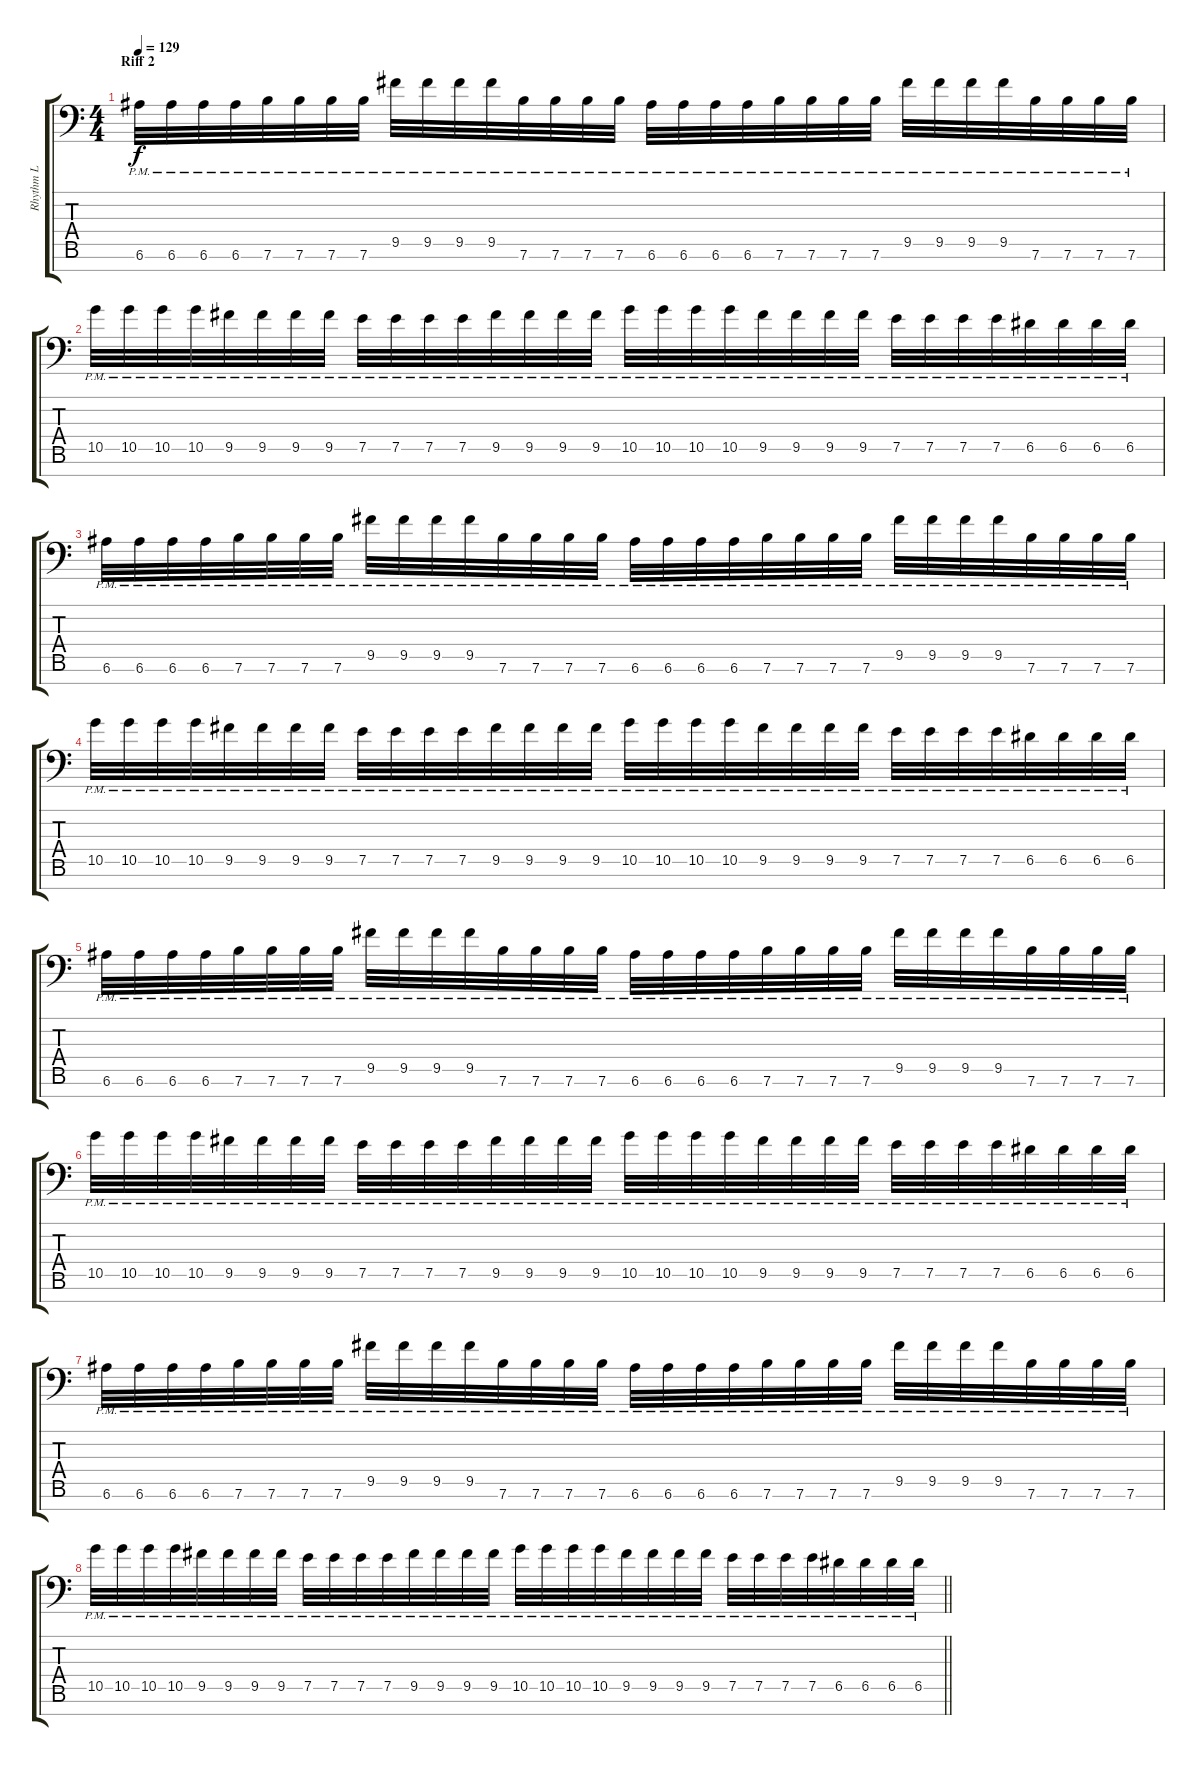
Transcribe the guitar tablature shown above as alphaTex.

\track ("Rhythm L" "Rhythm L") {instrument distortionguitar}
\staff {score tabs}
\tuning (E4 B3 G3 D3 A2 E2 A1) {hide}
\ts (4 4)
\section ("" "Riff 2")
\tempo 129
\clef f4
\ks c
6.6{pm}.32{dy f} 6.6{pm}.32 6.6{pm}.32 6.6{pm}.32 7.6{pm}.32 7.6{pm}.32 7.6{pm}.32 7.6{pm}.32 9.5{pm}.32 9.5{pm}.32 9.5{pm}.32 9.5{pm}.32 7.6{pm}.32 7.6{pm}.32 7.6{pm}.32 7.6{pm}.32 6.6{pm}.32 6.6{pm}.32 6.6{pm}.32 6.6{pm}.32 7.6{pm}.32 7.6{pm}.32 7.6{pm}.32 7.6{pm}.32 9.5{pm}.32 9.5{pm}.32 9.5{pm}.32 9.5{pm}.32 7.6{pm}.32 7.6{pm}.32 7.6{pm}.32 7.6{pm}.32 |
10.5{pm}.32 10.5{pm}.32 10.5{pm}.32 10.5{pm}.32 9.5{pm}.32 9.5{pm}.32 9.5{pm}.32 9.5{pm}.32 7.5{pm}.32 7.5{pm}.32 7.5{pm}.32 7.5{pm}.32 9.5{pm}.32 9.5{pm}.32 9.5{pm}.32 9.5{pm}.32 10.5{pm}.32 10.5{pm}.32 10.5{pm}.32 10.5{pm}.32 9.5{pm}.32 9.5{pm}.32 9.5{pm}.32 9.5{pm}.32 7.5{pm}.32 7.5{pm}.32 7.5{pm}.32 7.5{pm}.32 6.5{pm}.32 6.5{pm}.32 6.5{pm}.32 6.5{pm}.32 |
6.6{pm}.32 6.6{pm}.32 6.6{pm}.32 6.6{pm}.32 7.6{pm}.32 7.6{pm}.32 7.6{pm}.32 7.6{pm}.32 9.5{pm}.32 9.5{pm}.32 9.5{pm}.32 9.5{pm}.32 7.6{pm}.32 7.6{pm}.32 7.6{pm}.32 7.6{pm}.32 6.6{pm}.32 6.6{pm}.32 6.6{pm}.32 6.6{pm}.32 7.6{pm}.32 7.6{pm}.32 7.6{pm}.32 7.6{pm}.32 9.5{pm}.32 9.5{pm}.32 9.5{pm}.32 9.5{pm}.32 7.6{pm}.32 7.6{pm}.32 7.6{pm}.32 7.6{pm}.32 |
10.5{pm}.32 10.5{pm}.32 10.5{pm}.32 10.5{pm}.32 9.5{pm}.32 9.5{pm}.32 9.5{pm}.32 9.5{pm}.32 7.5{pm}.32 7.5{pm}.32 7.5{pm}.32 7.5{pm}.32 9.5{pm}.32 9.5{pm}.32 9.5{pm}.32 9.5{pm}.32 10.5{pm}.32 10.5{pm}.32 10.5{pm}.32 10.5{pm}.32 9.5{pm}.32 9.5{pm}.32 9.5{pm}.32 9.5{pm}.32 7.5{pm}.32 7.5{pm}.32 7.5{pm}.32 7.5{pm}.32 6.5{pm}.32 6.5{pm}.32 6.5{pm}.32 6.5{pm}.32 |
6.6{pm}.32 6.6{pm}.32 6.6{pm}.32 6.6{pm}.32 7.6{pm}.32 7.6{pm}.32 7.6{pm}.32 7.6{pm}.32 9.5{pm}.32 9.5{pm}.32 9.5{pm}.32 9.5{pm}.32 7.6{pm}.32 7.6{pm}.32 7.6{pm}.32 7.6{pm}.32 6.6{pm}.32 6.6{pm}.32 6.6{pm}.32 6.6{pm}.32 7.6{pm}.32 7.6{pm}.32 7.6{pm}.32 7.6{pm}.32 9.5{pm}.32 9.5{pm}.32 9.5{pm}.32 9.5{pm}.32 7.6{pm}.32 7.6{pm}.32 7.6{pm}.32 7.6{pm}.32 |
10.5{pm}.32 10.5{pm}.32 10.5{pm}.32 10.5{pm}.32 9.5{pm}.32 9.5{pm}.32 9.5{pm}.32 9.5{pm}.32 7.5{pm}.32 7.5{pm}.32 7.5{pm}.32 7.5{pm}.32 9.5{pm}.32 9.5{pm}.32 9.5{pm}.32 9.5{pm}.32 10.5{pm}.32 10.5{pm}.32 10.5{pm}.32 10.5{pm}.32 9.5{pm}.32 9.5{pm}.32 9.5{pm}.32 9.5{pm}.32 7.5{pm}.32 7.5{pm}.32 7.5{pm}.32 7.5{pm}.32 6.5{pm}.32 6.5{pm}.32 6.5{pm}.32 6.5{pm}.32 |
6.6{pm}.32 6.6{pm}.32 6.6{pm}.32 6.6{pm}.32 7.6{pm}.32 7.6{pm}.32 7.6{pm}.32 7.6{pm}.32 9.5{pm}.32 9.5{pm}.32 9.5{pm}.32 9.5{pm}.32 7.6{pm}.32 7.6{pm}.32 7.6{pm}.32 7.6{pm}.32 6.6{pm}.32 6.6{pm}.32 6.6{pm}.32 6.6{pm}.32 7.6{pm}.32 7.6{pm}.32 7.6{pm}.32 7.6{pm}.32 9.5{pm}.32 9.5{pm}.32 9.5{pm}.32 9.5{pm}.32 7.6{pm}.32 7.6{pm}.32 7.6{pm}.32 7.6{pm}.32 |
\barLineRight lightlight
10.5{pm}.32 10.5{pm}.32 10.5{pm}.32 10.5{pm}.32 9.5{pm}.32 9.5{pm}.32 9.5{pm}.32 9.5{pm}.32 7.5{pm}.32 7.5{pm}.32 7.5{pm}.32 7.5{pm}.32 9.5{pm}.32 9.5{pm}.32 9.5{pm}.32 9.5{pm}.32 10.5{pm}.32 10.5{pm}.32 10.5{pm}.32 10.5{pm}.32 9.5{pm}.32 9.5{pm}.32 9.5{pm}.32 9.5{pm}.32 7.5{pm}.32 7.5{pm}.32 7.5{pm}.32 7.5{pm}.32 6.5{pm}.32 6.5{pm}.32 6.5{pm}.32 6.5{pm}.32
